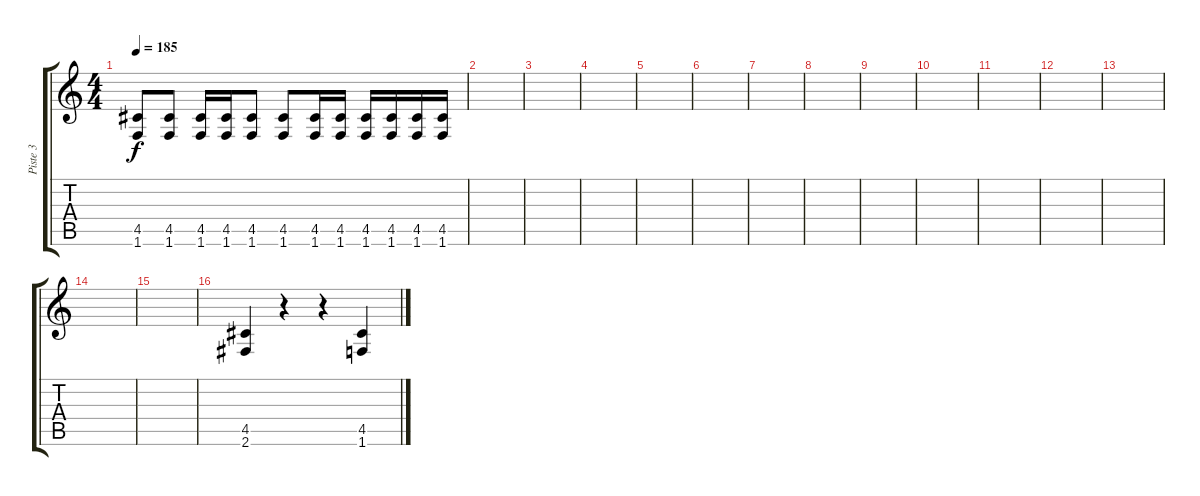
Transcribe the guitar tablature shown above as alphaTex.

\track ("Piste 3" "Piste 3") {instrument distortionguitar}
\staff {score tabs}
\tuning (E4 B3 G3 D3 A2 E2) {hide}
\ts (4 4)
\tempo 185
\clef g2
\ks c
(4.5 1.6).8{dy f} (4.5 1.6).8 (4.5 1.6).16 (4.5 1.6).16 (4.5 1.6).8 (4.5 1.6).8 (4.5 1.6).16 (4.5 1.6).16 (4.5 1.6).16 (4.5 1.6).16 (4.5 1.6).16 (4.5 1.6).16 |
\section ("" "")
|
|
|
|
|
|
|
|
\section ("" "")
|
|
|
|
|
|
(4.5 2.6).4 r.4 r.4 (4.5 1.6).4
